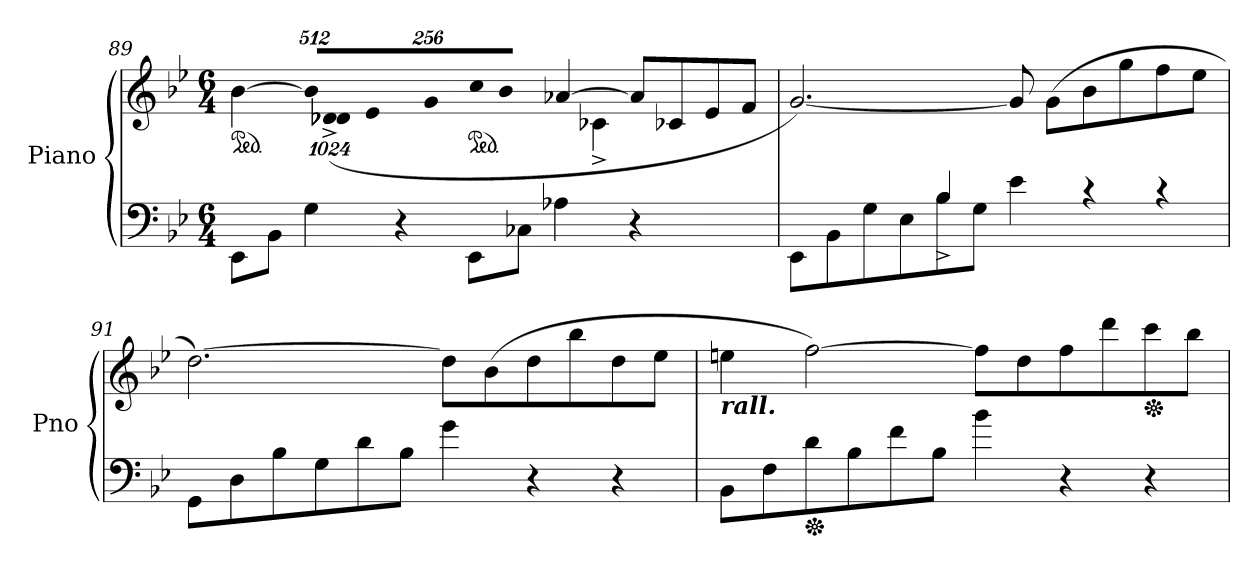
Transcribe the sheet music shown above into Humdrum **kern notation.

**kern	**kern
*part1	*part1
*staff2	*staff1
*I"Piano	*
*I'Pno	*
*clefF4	*clefG2
*k[b-e-]	*k[b-e-]
*B-:	*B-:
*M6/4	*M6/4
*	*ped
=89	=89
*	*^
8EE-\L	[<4b-\	4ryy
8BB-\J	.	.
*	*Xbrackettup	*
!	!LO:N:vis=8	!LO:N:vis=8
4G\	4096%341b-/L]	4096%341rcyy
!	!LO:N:vis=8	!LO:N:vis=4
.	2048%171d-X/	(<4096%683d-X^<\
!	!LO:N:vis=8	!
.	4096%341e-/	.
!	!LO:N:vis=8	!
4r	4096%341g/	2ryy
!	!LO:N:vis=8	!
.	2048%171cc/	.
!	!LO:N:vis=8	!
.	4096%341b-/J	.
*	*ped	*
8EE-\L	[>4a-X/	.
8C-X\J	.	.
4A-X\	8a-/L]	8ryy
.	8c-X/	4c-X^<\
4r	8e-/	.
.	8f/J	8ryy
*	*v	*v
=90	=90
*^	*
8EE-\L	2ryy	[2.g/)
8BB-\	.	.
8G\	.	.
8E-\	.	.
8B-\	4B-^>/	.
8G\J	.	.
4e-\	2.ryy	8g/]
.	.	(>8g\L
4rc	.	8b-\
.	.	8gg\
4rc	.	8ff\
.	.	8ee-\J
*v	*v	*
!!LO:PB:g=z
=91	=91
8GG\L	[2.dd\)
8D\	.
8B-\	.
8G\	.
8d\	.
8B-\J	.
4g\	8dd\L]
.	(>8b-\
4r	8dd\
.	8bb-\
4r	8dd\
.	8ee-\J
=92	=92
!	!LO:TX:b:Bi:t=rall.
8BB-\L	4een\
8F\	.
*Xped	*
8d\	[2ff\)
8B-\	.
8f\	.
8B-\J	.
4b-\	8ff\L]
.	8dd\
4r	8ff\
.	8ddd\
*	*Xped
4r	8ccc\
.	8bb-\J
=	=
*-	*-
